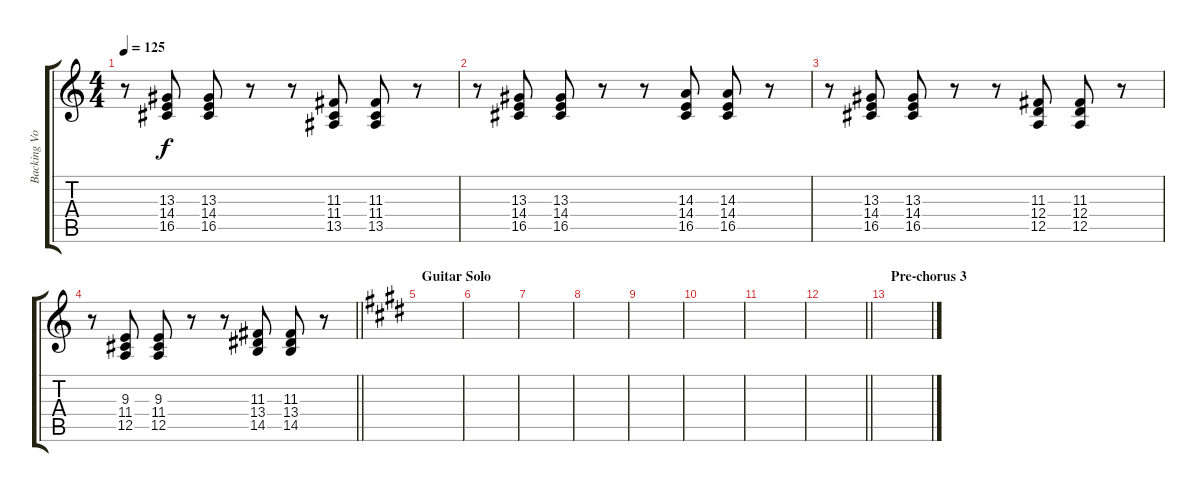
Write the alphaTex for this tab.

\track ("Backing Vocals" "Backing Vo") {instrument choiraahs}
\staff {score tabs}
\tuning (E4 B3 G3 D3 A2 E2) {hide}
\ts (4 4)
\tempo 125
\clef g2
\ks c
r.8{dy f volume 14 instrument electricgrandpiano} (13.3 14.4 16.5).8 (13.3 14.4 16.5).8 r.8 r.8 (11.3 11.4 13.5).8 (11.3 11.4 13.5).8 r.8 |
r.8 (13.3 14.4 16.5).8 (13.3 14.4 16.5).8 r.8 r.8 (14.3 14.4 16.5).8 (14.3 14.4 16.5).8 r.8 |
r.8 (13.3 14.4 16.5).8 (13.3 14.4 16.5).8 r.8 r.8 (11.3 12.4 12.5).8 (11.3 12.4 12.5).8 r.8 |
\barLineRight lightlight
r.8 (9.3 11.4 12.5).8 (9.3 11.4 12.5).8 r.8 r.8 (11.3 13.4 14.5).8 (11.3 13.4 14.5).8 r.8 |
\section ("" "Guitar Solo")
\ks c#minor
|
|
|
|
|
|
|
\barLineRight lightlight
|
\section ("" "Pre-chorus 3")
